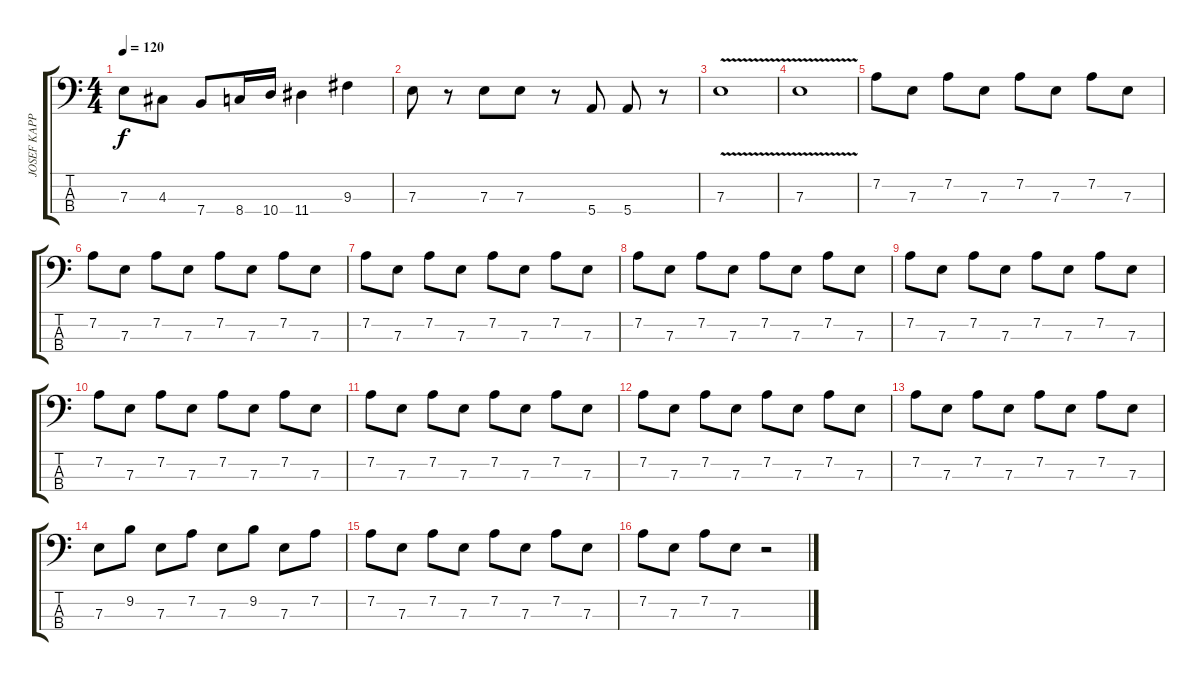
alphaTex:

\track ("JOSEF KAPPL" "JOSEF KAPP") {instrument electricbassfinger}
\staff {score tabs}
\tuning (G2 D2 A1 E1) {hide}
\ts (4 4)
\tempo 120
\clef f4
\ks c
7.3.8{dy f} 4.3.8 7.4.8 8.4.16 10.4.16 11.4.4 9.3.4 |
7.3.8 r.8 7.3.8 7.3.8 r.8 5.4.8 5.4.8 r.8 |
7.3{v}.1 |
7.3{v}.1 |
7.2.8 7.3.8 7.2.8 7.3.8 7.2.8 7.3.8 7.2.8 7.3.8 |
7.2.8 7.3.8 7.2.8 7.3.8 7.2.8 7.3.8 7.2.8 7.3.8 |
7.2.8 7.3.8 7.2.8 7.3.8 7.2.8 7.3.8 7.2.8 7.3.8 |
7.2.8 7.3.8 7.2.8 7.3.8 7.2.8 7.3.8 7.2.8 7.3.8 |
7.2.8 7.3.8 7.2.8 7.3.8 7.2.8 7.3.8 7.2.8 7.3.8 |
7.2.8 7.3.8 7.2.8 7.3.8 7.2.8 7.3.8 7.2.8 7.3.8 |
7.2.8 7.3.8 7.2.8 7.3.8 7.2.8 7.3.8 7.2.8 7.3.8 |
7.2.8 7.3.8 7.2.8 7.3.8 7.2.8 7.3.8 7.2.8 7.3.8 |
7.2.8 7.3.8 7.2.8 7.3.8 7.2.8 7.3.8 7.2.8 7.3.8 |
7.3.8 9.2.8 7.3.8 7.2.8 7.3.8 9.2.8 7.3.8 7.2.8 |
7.2.8 7.3.8 7.2.8 7.3.8 7.2.8 7.3.8 7.2.8 7.3.8 |
7.2.8 7.3.8 7.2.8 7.3.8 r.2
